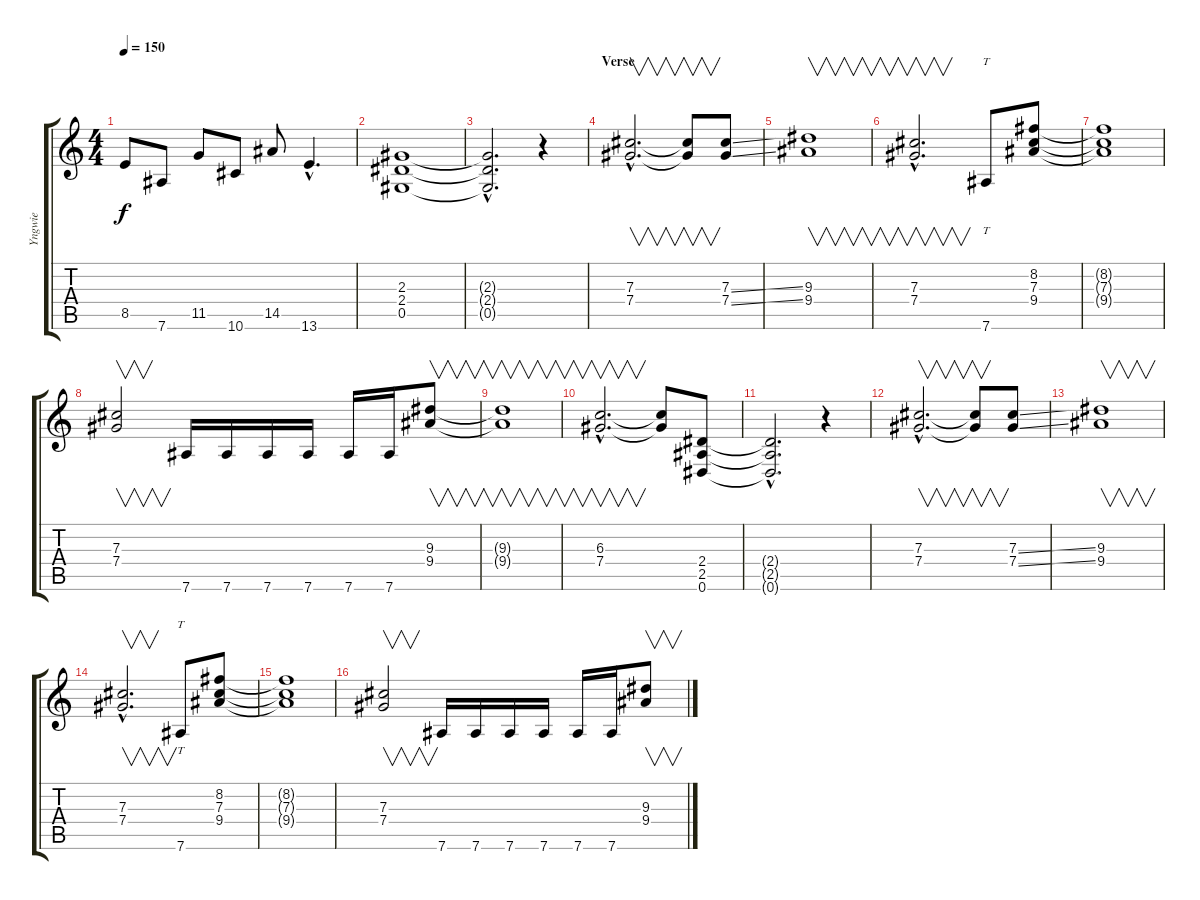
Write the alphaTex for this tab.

\track ("Yngwie" "Yngwie") {instrument distortionguitar}
\staff {score tabs}
\tuning (Eb4 Bb3 Gb3 Db3 Ab2 Eb2) {hide}
\ts (4 4)
\tempo 150
\clef g2
\ks c
8.5.8{dy f} 7.6.8 11.5.8 10.6.8 14.5.8 13.6{hac}.4{d} |
(2.3 2.4 0.5).1 |
(2.3{hac t} 2.4{hac t} 0.5{hac t}).2{d} r.4 |
\section ("" "Verse")
(7.3{hac} 7.4{hac}).2{v d} (7.3{t} 7.4{t}).8{v} (7.3{ss} 7.4{ss}).8 |
(9.3 9.4).1{v} |
(7.3{hac} 7.4{hac}).2{v d} 7.6.8{tt} (8.2 7.3 9.4).8 |
(8.2{t} 7.3{t} 9.4{t}).1 |
(7.3 7.4).2{v} 7.6.16 7.6.16 7.6.16 7.6.16 7.6.16 7.6.16 (9.3 9.4).8{v} |
(9.3{t} 9.4{t}).1{v} |
(6.3{hac} 7.4{hac}).2{v d} (6.3{t} 7.4{t}).8 (2.4 2.5 0.6).8 |
(2.4{hac t} 2.5{hac t} 0.6{hac t}).2{d} r.4 |
(7.3{hac} 7.4{hac}).2{v d} (7.3{t} 7.4{t}).8{v} (7.3{ss} 7.4{ss}).8 |
(9.3 9.4).1{v} |
(7.3{hac} 7.4{hac}).2{v d} 7.6.8{tt} (8.2 7.3 9.4).8 |
(8.2{t} 7.3{t} 9.4{t}).1 |
(7.3 7.4).2{v} 7.6.16 7.6.16 7.6.16 7.6.16 7.6.16 7.6.16 (9.3 9.4).8{v}
